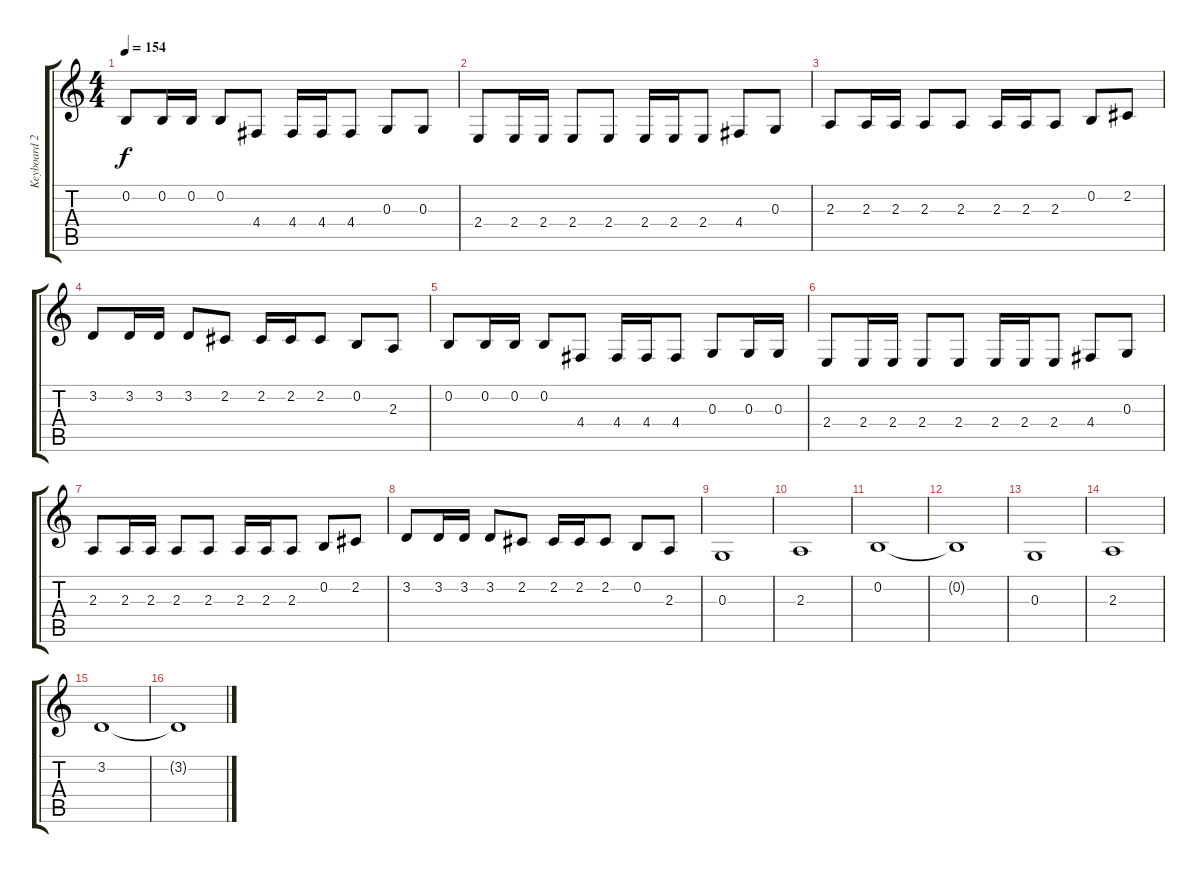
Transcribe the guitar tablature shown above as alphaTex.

\track ("Keyboard 2" "Keyboard 2") {instrument lead2sawtooth}
\staff {score tabs}
\tuning (E4 B3 G3 D3 A2 E2) {hide}
\ts (4 4)
\tempo 154
\clef g2
\ks c
0.2.8{dy f} 0.2.16 0.2.16 0.2.8 4.4.8 4.4.16 4.4.16 4.4.8 0.3.8 0.3.8 |
2.4.8 2.4.16 2.4.16 2.4.8 2.4.8 2.4.16 2.4.16 2.4.8 4.4.8 0.3.8 |
2.3.8 2.3.16 2.3.16 2.3.8 2.3.8 2.3.16 2.3.16 2.3.8 0.2.8 2.2.8 |
3.2.8 3.2.16 3.2.16 3.2.8 2.2.8 2.2.16 2.2.16 2.2.8 0.2.8 2.3.8 |
0.2.8 0.2.16 0.2.16 0.2.8 4.4.8 4.4.16 4.4.16 4.4.8 0.3.8 0.3.16 0.3.16 |
2.4.8 2.4.16 2.4.16 2.4.8 2.4.8 2.4.16 2.4.16 2.4.8 4.4.8 0.3.8 |
2.3.8 2.3.16 2.3.16 2.3.8 2.3.8 2.3.16 2.3.16 2.3.8 0.2.8 2.2.8 |
3.2.8 3.2.16 3.2.16 3.2.8 2.2.8 2.2.16 2.2.16 2.2.8 0.2.8 2.3.8 |
\section ("" "")
0.3.1 |
2.3.1 |
0.2.1 |
0.2{t}.1 |
0.3.1 |
2.3.1 |
3.2.1 |
3.2{t}.1
